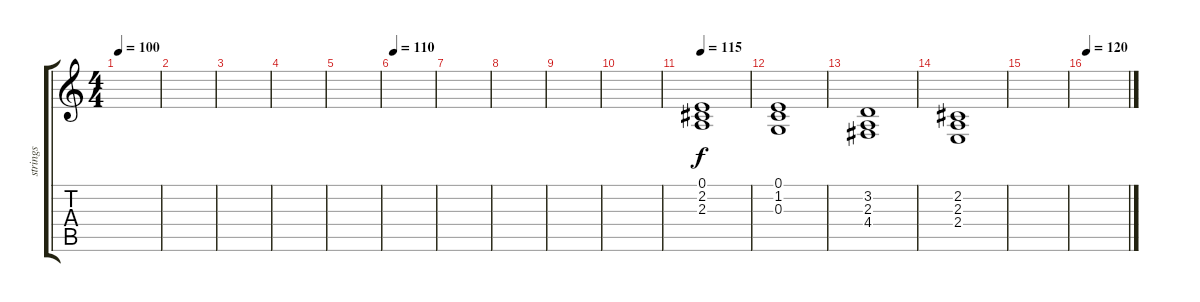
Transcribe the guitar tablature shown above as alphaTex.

\track ("strings" "strings") {instrument stringensemble1}
\staff {score tabs}
\tuning (E4 B3 G3 D3 A2 E2) {hide}
\ts (4 4)
\tempo 100
\clef g2
\ks c
|
|
|
|
|
\tempo 110
|
|
|
|
|
\tempo 115
(0.1 2.2 2.3).1 |
(0.1 1.2 0.3).1 |
(3.2 2.3 4.4).1 |
(2.2 2.3 2.4).1 |
|
\tempo 120
